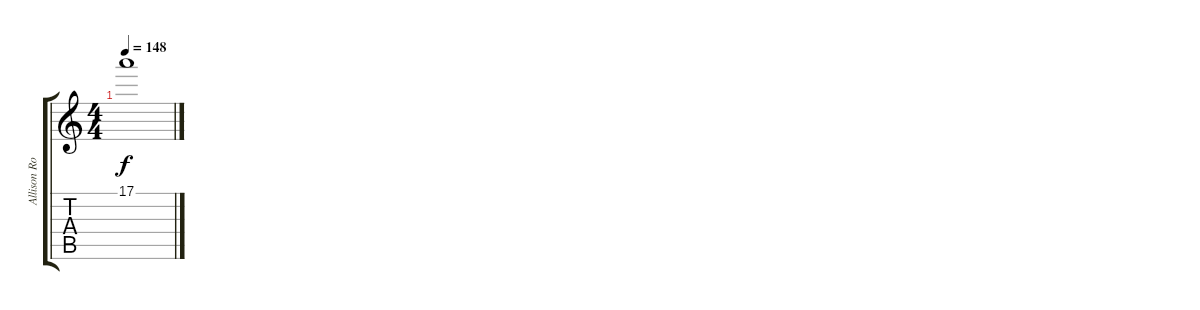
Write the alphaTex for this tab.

\track ("Allison Robertson (lead)" "Allison Ro") {instrument distortionguitar}
\staff {score tabs}
\tuning (E4 B3 G3 D3 A2 E2) {hide}
\ts (4 4)
\tempo 148
\clef g2
\ks c
17.1{t}.1{dy f}
